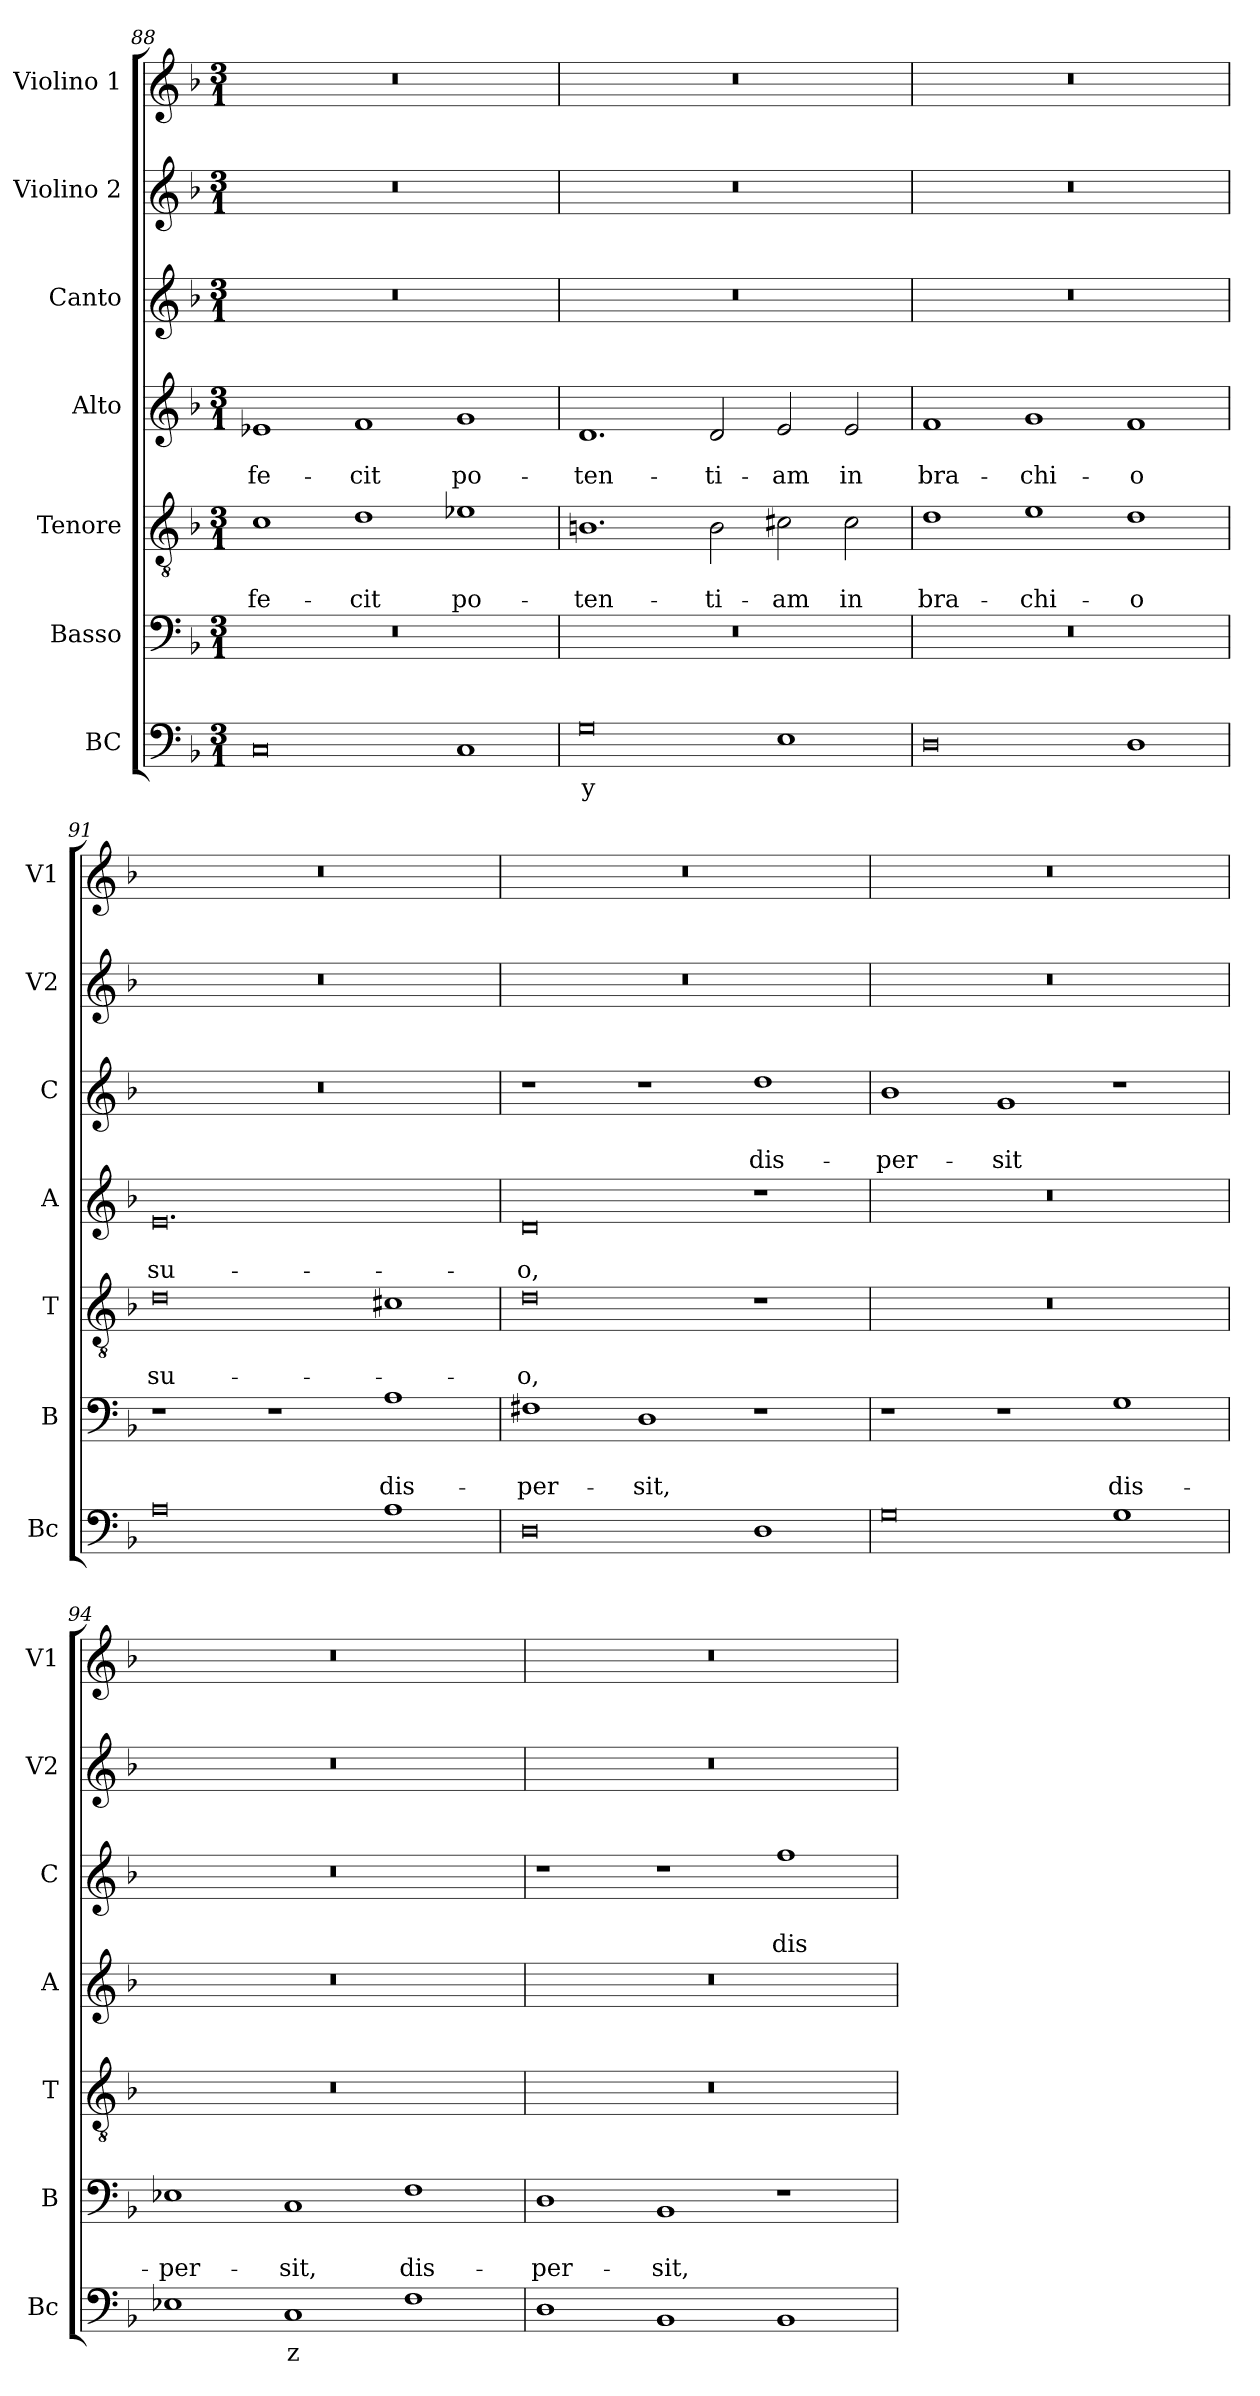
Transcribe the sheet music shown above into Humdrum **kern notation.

**kern	**text	**kern	**text	**text	**kern	**text	**text	**kern	**text	**text	**kern	**text	**text	**kern	**kern
*part7	*part7	*part6	*part6	*part6	*part5	*part5	*part5	*part4	*part4	*part4	*part3	*part3	*part3	*part2	*part1
*staff7	*staff7	*staff6	*staff6	*staff6	*staff5	*staff5	*staff5	*staff4	*staff4	*staff4	*staff3	*staff3	*staff3	*staff2	*staff1
*I"BC	*	*I"Basso	*	*	*I"Tenore	*	*	*I"Alto	*	*	*I"Canto	*	*	*I"Violino 2	*I"Violino 1
*I'Bc	*	*I'B	*	*	*I'T	*	*	*I'A	*	*	*I'C	*	*	*I'V2	*I'V1
*clefF4	*	*clefF4	*	*	*clefGv2	*	*	*clefG2	*	*	*clefG2	*	*	*clefG2	*clefG2
*k[b-]	*	*k[b-]	*	*	*k[b-]	*	*	*k[b-]	*	*	*k[b-]	*	*	*k[b-]	*k[b-]
*F:	*	*F:	*	*	*F:	*	*	*F:	*	*	*F:	*	*	*F:	*F:
*M3/1	*	*M3/1	*	*	*M3/1	*	*	*M3/1	*	*	*M3/1	*	*	*M3/1	*M3/1
=88	=88	=88	=88	=88	=88	=88	=88	=88	=88	=88	=88	=88	=88	=88	=88
!	!	!	!	!	!	!	!LO:LY:b	!	!	!LO:LY:b	!	!	!	!	!
0C	.	0.r	.	.	1c	.	fe-	1e-X	.	fe-	0.r	.	.	0.r	0.r
!	!	!	!	!	!	!	!LO:LY:b	!	!	!LO:LY:b	!	!	!	!	!
.	.	.	.	.	1d	.	-cit	1f	.	-cit	.	.	.	.	.
!	!	!	!	!	!	!	!LO:LY:b	!	!	!LO:LY:b	!	!	!	!	!
1C	.	.	.	.	1e-X	.	po-	1g	.	po-	.	.	.	.	.
!!LO:LB:g=z
=89	=89	=89	=89	=89	=89	=89	=89	=89	=89	=89	=89	=89	=89	=89	=89
!	!LO:LY:b	!	!	!	!	!	!LO:LY:b	!	!	!LO:LY:b	!	!	!	!	!
0G	y	0.r	.	.	1.Bn	.	-ten-	1.d	.	-ten-	0.r	.	.	0.r	0.r
!	!	!	!	!	!	!	!LO:LY:b	!	!	!LO:LY:b	!	!	!	!	!
.	.	.	.	.	2B\	.	-ti-	2d/	.	-ti-	.	.	.	.	.
!	!	!	!	!	!	!	!LO:LY:b	!	!	!LO:LY:b	!	!	!	!	!
1E	.	.	.	.	2c#X\	.	-am	2e/	.	-am	.	.	.	.	.
!	!	!	!	!	!	!	!LO:LY:b	!	!	!LO:LY:b	!	!	!	!	!
.	.	.	.	.	2c#\	.	in	2e/	.	in	.	.	.	.	.
=90	=90	=90	=90	=90	=90	=90	=90	=90	=90	=90	=90	=90	=90	=90	=90
!	!	!	!	!	!	!	!LO:LY:b	!	!	!LO:LY:b	!	!	!	!	!
0D	.	0.r	.	.	1d	.	bra-	1f	.	bra-	0.r	.	.	0.r	0.r
!	!	!	!	!	!	!	!LO:LY:b	!	!	!LO:LY:b	!	!	!	!	!
.	.	.	.	.	1e	.	-chi-	1g	.	-chi-	.	.	.	.	.
!	!	!	!	!	!	!	!LO:LY:b	!	!	!LO:LY:b	!	!	!	!	!
1D	.	.	.	.	1d	.	-o	1f	.	-o	.	.	.	.	.
=91	=91	=91	=91	=91	=91	=91	=91	=91	=91	=91	=91	=91	=91	=91	=91
!	!	!	!	!	!	!	!LO:LY:b	!	!	!LO:LY:b	!	!	!	!	!
0A	.	1r	.	.	0d	.	su-	0.e	.	su-	0.r	.	.	0.r	0.r
.	.	1r	.	.	.	.	.	.	.	.	.	.	.	.	.
!	!	!	!	!LO:LY:b	!	!	!	!	!	!	!	!	!	!	!
1A	.	1A	.	dis-	1c#X	.	.	.	.	.	.	.	.	.	.
=92	=92	=92	=92	=92	=92	=92	=92	=92	=92	=92	=92	=92	=92	=92	=92
!	!	!	!	!LO:LY:b	!	!	!LO:LY:b	!	!	!LO:LY:b	!	!	!	!	!
0D	.	1F#X	.	-per-	0d	.	-o,	0d	.	-o,	1r	.	.	0.r	0.r
!	!	!	!	!LO:LY:b	!	!	!	!	!	!	!	!	!	!	!
.	.	1D	.	-sit,	.	.	.	.	.	.	1r	.	.	.	.
!	!	!	!	!	!	!	!	!	!	!	!	!	!LO:LY:b	!	!
1D	.	1r	.	.	1r	.	.	1r	.	.	1dd	.	dis-	.	.
=93	=93	=93	=93	=93	=93	=93	=93	=93	=93	=93	=93	=93	=93	=93	=93
!	!	!	!	!	!	!	!	!	!	!	!	!	!LO:LY:b	!	!
0G	.	1r	.	.	0.r	.	.	0.r	.	.	1b-	.	-per-	0.r	0.r
!	!	!	!	!	!	!	!	!	!	!	!	!	!LO:LY:b	!	!
.	.	1r	.	.	.	.	.	.	.	.	1g	.	-sit	.	.
!	!	!	!	!LO:LY:b	!	!	!	!	!	!	!	!	!	!	!
1G	.	1G	.	dis-	.	.	.	.	.	.	1r	.	.	.	.
=94	=94	=94	=94	=94	=94	=94	=94	=94	=94	=94	=94	=94	=94	=94	=94
!	!	!	!	!LO:LY:b	!	!	!	!	!	!	!	!	!	!	!
1E-X	.	1E-X	.	-per-	0.r	.	.	0.r	.	.	0.r	.	.	0.r	0.r
!	!LO:LY:b	!	!	!LO:LY:b	!	!	!	!	!	!	!	!	!	!	!
1C	z	1C	.	-sit,	.	.	.	.	.	.	.	.	.	.	.
!	!	!	!	!LO:LY:b	!	!	!	!	!	!	!	!	!	!	!
1F	.	1F	.	dis-	.	.	.	.	.	.	.	.	.	.	.
=95	=95	=95	=95	=95	=95	=95	=95	=95	=95	=95	=95	=95	=95	=95	=95
!	!	!	!	!LO:LY:b	!	!	!	!	!	!	!	!	!	!	!
1D	.	1D	.	-per-	0.r	.	.	0.r	.	.	1r	.	.	0.r	0.r
!	!	!	!	!LO:LY:b	!	!	!	!	!	!	!	!	!	!	!
1BB-	.	1BB-	.	-sit,	.	.	.	.	.	.	1r	.	.	.	.
!	!	!	!	!	!	!	!	!	!	!	!	!	!LO:LY:b	!	!
1BB-	.	1r	.	.	.	.	.	.	.	.	1ff	.	dis-	.	.
=	=	=	=	=	=	=	=	=	=	=	=	=	=	=	=
*-	*-	*-	*-	*-	*-	*-	*-	*-	*-	*-	*-	*-	*-	*-	*-
